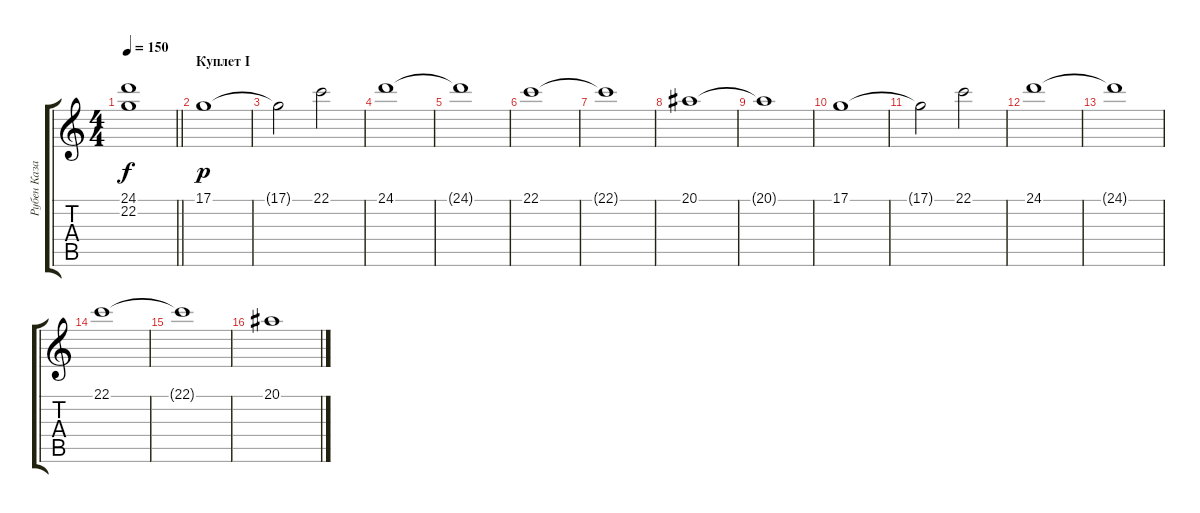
\track ("Рубен Казарьян" "Рубен Каза") {instrument synthstrings1}
\staff {score tabs}
\tuning (D4 A3 F3 C3 G2 D2) {hide}
\ts (4 4)
\tempo 150
\clef g2
\barLineRight lightlight
\ks c
(24.1 22.2{t}).1{dy f} |
\section ("" "Куплет I")
17.1.1{dy p} |
17.1{t}.2 22.1.2 |
24.1.1 |
24.1{t}.1 |
22.1.1 |
22.1{t}.1 |
20.1.1 |
20.1{t}.1 |
17.1.1 |
17.1{t}.2 22.1.2 |
24.1.1 |
24.1{t}.1 |
22.1.1 |
22.1{t}.1 |
20.1.1
